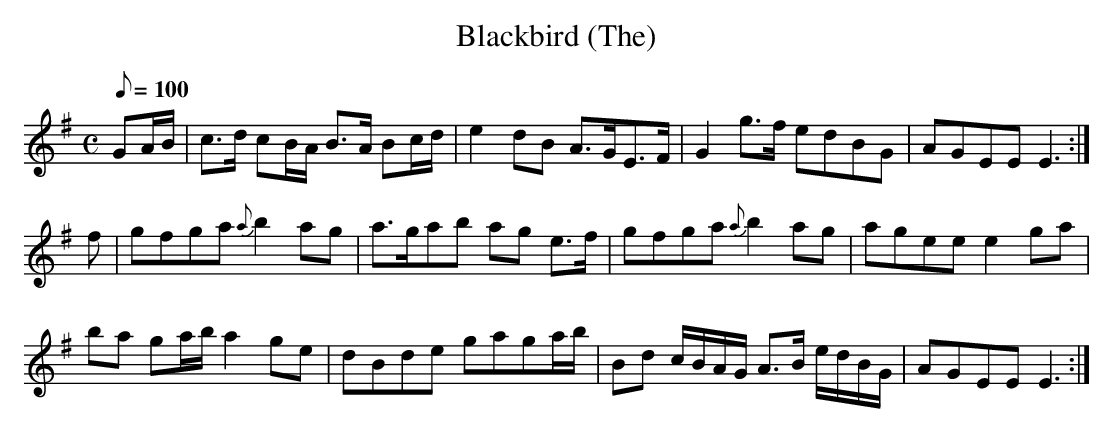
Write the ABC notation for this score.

X:1
T: Blackbird (The)
M: C
L: 1/8
Q: 100 % "slow"
K: Em
GA/B/ | c>d cB/A/ B>A Bc/d/ | e2 dB A>GE>F | G2 g>f edBG | AGEE E3 :|
f | gfga {a}b2 ag | a>gab ag e>f | gfga {a}b2 ag | agee e2 ga |
ba ga/b/ a2 ge | dBde gaga/b/ | Bd c/B/A/G/ A>B e/d/B/G/ | AGEE E3 :|
